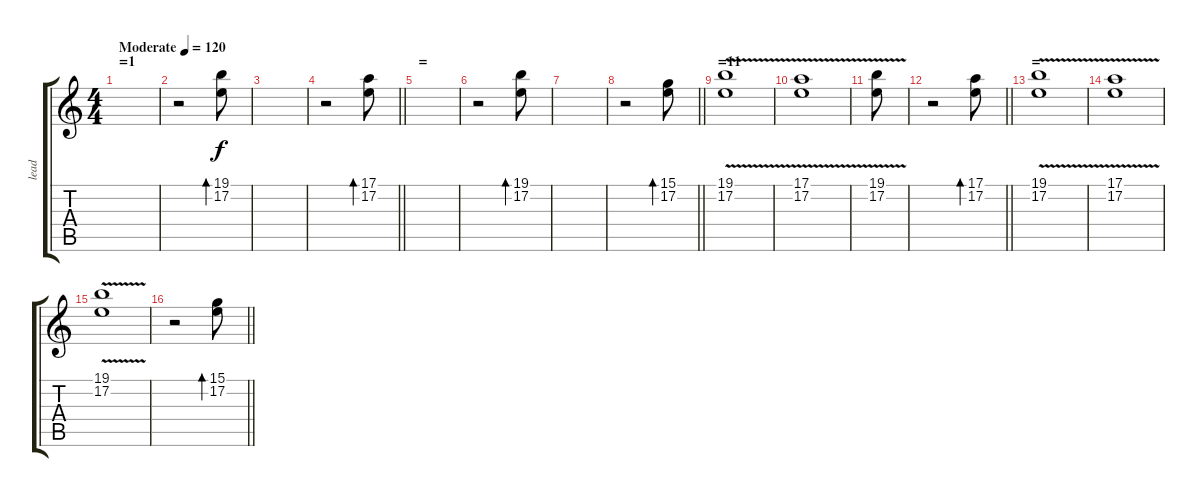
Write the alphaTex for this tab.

\track ("lead" "lead") {instrument lead1square}
\staff {score tabs}
\tuning (E4 B3 G3 D3 A2 E2) {hide}
\ts (4 4)
\section ("" "=1")
\tempo (120 "Moderate")
\clef g2
\ks c
|
r.2 (19.1 17.2).8{bd 240} |
|
\barLineRight lightlight
r.2 (17.1 17.2).8{bd 240} |
\section ("" "=")
|
r.2 (19.1 17.2).8{bd 240} |
|
\barLineRight lightlight
r.2 (15.1 17.2).8{bd 240} |
\section ("" "=11")
(19.1 17.2{v}).1 |
(17.1{v} 17.2).1 |
(19.1{v} 17.2).8 |
\barLineRight lightlight
r.2 (17.1 17.2).8{bd 240} |
\section ("" "=")
(19.1 17.2{v}).1 |
(17.1{v} 17.2).1 |
(19.1{v} 17.2).1 |
\barLineRight lightlight
r.2 (15.1 17.2).8{bd 240}
